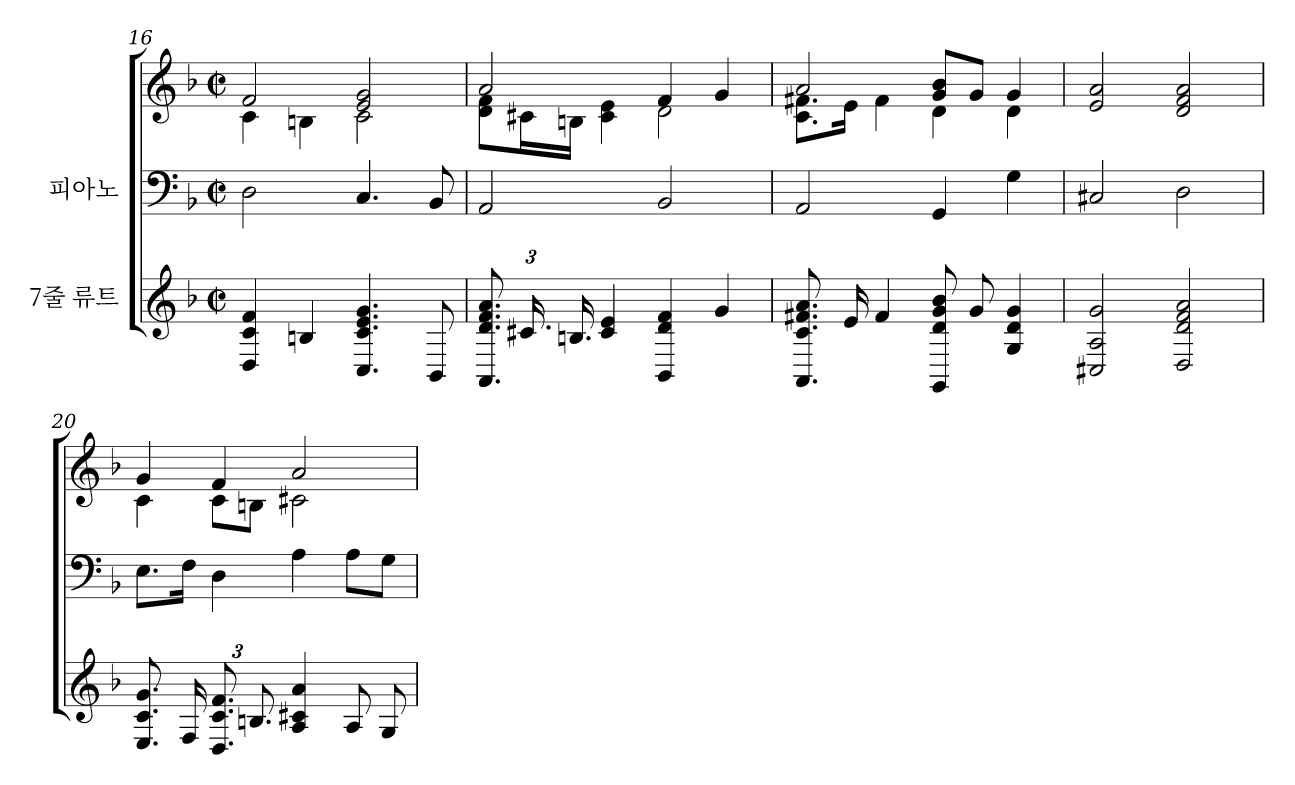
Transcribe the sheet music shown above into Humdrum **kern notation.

**kern	**kern	**kern
*part2	*part1	*part1
*staff3	*staff2	*staff1
*I"7줄 류트	*I"피아노	*
!!LO:PB:g=z
*	*clefF4	*clefG2
*k[b-]	*k[b-]	*k[b-]
*M2/2	*M2/2	*M2/2
*met(c|)	*met(c|)	*met(c|)
=16	=16	=16
*	*	*^
4D 4c 4f	2D\	2f/	4c\
4B	.	.	4Bn\
4.C 4.c 4.e 4.g	4.C/	2e/ 2g/	2c\
8BB-	8BB-/	.	.
=17	=17	=17	=17
*Xbrackettup	*	*	*
12.AA 12.d 12.f 12.a	2AA/	2a/	8d\ 8f\L
24.c#	.	.	16c#X\L
24.B	.	.	16Bn\JJ
4c# 4e	.	.	4c#\ 4e\
4BB- 4d 4f	2BB-/	4f/	2d\
4g	.	4g/	.
=18	=18	=18	=18
8.AA 8.c 8.f# 8.a	2AA/	2a/	8.c\ 8.f#X\L
16e	.	.	16e\Jk
4f#	.	.	4f#\
8GG 8d 8g 8b-	4GG/	8g/ 8b-/L	4d\
8g	.	8g/J	.
4G 4d 4g	4G\	4g/	4d\
*	*	*v	*v
=19	=19	=19
2C# 2A 2g	2C#X/	2e/ 2a/
2D 2d 2f 2a	2D\	2d/ 2f/ 2a/
!!LO:LB:g=z
=20	=20	=20
*	*	*^
8.E 8.c 8.g	8.E\L	4g/	4c\
16F	16F\Jk	.	.
12.D 12.c 12.f	4D\	4f/	8c\L
12.B	.	.	8Bn\J
4A 4c# 4a	4A\	2a/	2c#X\
8A	8A\L	.	.
8G	8G\J	.	.
*	*	*v	*v
=	=	=
*-	*-	*-
